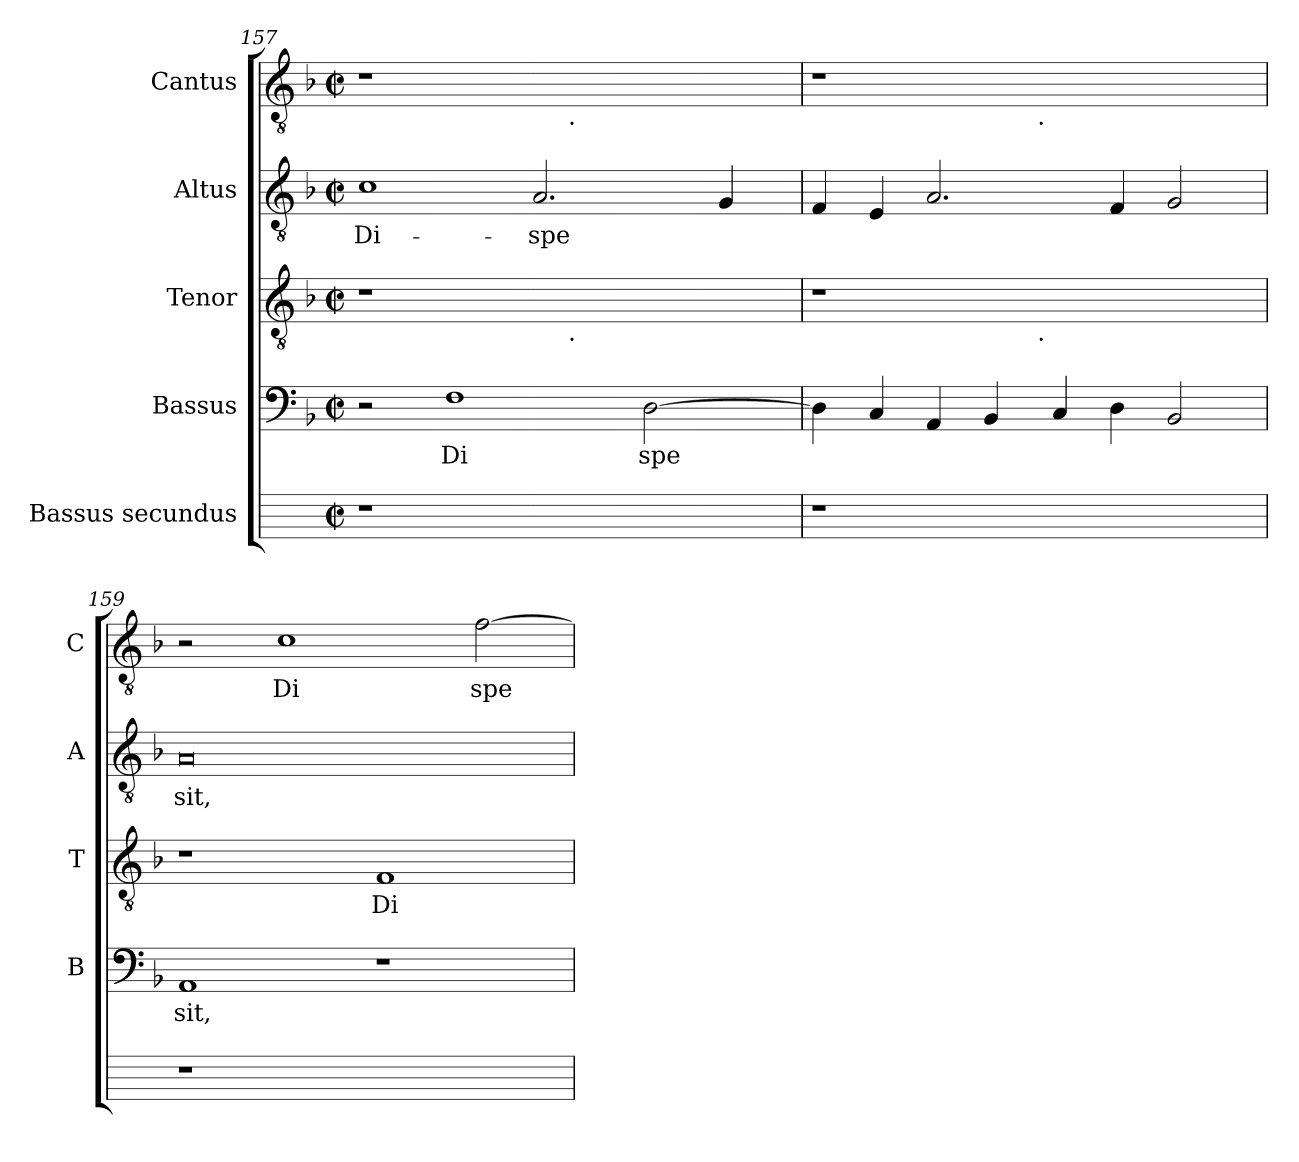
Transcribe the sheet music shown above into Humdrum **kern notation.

**kern	**kern	**text	**kern	**text	**kern	**text	**kern	**text
*part5	*part4	*part4	*part3	*part3	*part2	*part2	*part1	*part1
*staff5	*staff4	*staff4	*staff3	*staff3	*staff2	*staff2	*staff1	*staff1
*I"Bassus  secundus	*I"Bassus	*	*I"Tenor	*	*I"Altus	*	*I"Cantus	*
*	*I'B	*	*I'T	*	*I'A	*	*I'C	*
!!LO:LB:g=z
*	*clefF4	*	*clefGv2	*	*clefGv2	*	*clefGv2	*
*k[]	*k[b-]	*	*k[b-]	*	*k[b-]	*	*k[b-]	*
*C:	*F:	*	*F:	*	*F:	*	*F:	*
*M2/2	*M2/2	*	*M2/2	*	*M2/2	*	*M2/2	*
*met(c|)	*met(c|)	*	*met(c|)	*	*met(c|)	*	*met(c|)	*
=157	=157	=157	=157	=157	=157	=157	=157	=157
!	!	!	!	!	!	!LO:LY:b:cj	!	!
1r	2r	.	1r	.	1c	Di-	1r	.
!	!	!LO:LY:b:cj	!	!	!	!	!	!
.	1F	Di	.	.	.	.	.	.
!	!	!	!	!	!	!LO:LY:b:cj	!	!
1ryy	.	.	16..ryy	.	2.A/	-spe-	16..ryy	.
!	!	!	!	!	!	!	!LO:TX:b:t=.	!
!	!	!	!LO:TX:b:t=.	!	!	!	!	!
.	.	.	2ryy	.	.	.	2ryy	.
!	!	!LO:LY:b:cj	!	!	!	!	!	!
.	[>2D\	spe	.	.	.	.	.	.
.	.	.	4ryy	.	.	.	4ryy	.
!	!	!	!	!	!	!LO:LY:b:cj	!	!
.	.	.	.	.	4G/	--	.	.
.	.	.	8ryy	.	.	.	8ryy	.
.	.	.	64ryy	.	.	.	64ryy	.
=158	=158	=158	=158	=158	=158	=158	=158	=158
!	!	!LO:LY:b:cj	!	!	!	!LO:LY:b:cj	!	!
*	*	*	*^	*	*	*	*^	*
1r	4D\]	.	1r	2ryy	.	4F/	--	1r	2ryy	.
!	!	!LO:LY:b:cj	!	!	!	!	!LO:LY:b:cj	!	!	!
.	4C/	.	.	.	.	4E/	--	.	.	.
!	!	!LO:LY:b:cj	!	!	!	!	!LO:LY:b:cj	!	!	!
.	4AA/	.	.	4...ryy	.	2.A/	--	.	4...ryy	.
!	!	!LO:LY:b:cj	!	!	!	!	!	!	!	!
.	4BB-/	.	.	.	.	.	.	.	.	.
!	!	!	!	!	!	!	!	!	!LO:TX:b:t=.	!
!	!	!	!	!LO:TX:b:t=.	!	!	!	!	!	!
.	.	.	.	1ryy	.	.	.	.	1ryy	.
!	!	!LO:LY:b:cj	!	!	!	!	!	!	!	!
1ryy	4C/	.	1ryy	.	.	.	.	1ryy	.	.
!	!	!LO:LY:b:cj	!	!	!	!	!LO:LY:b:cj	!	!	!
.	4D\	.	.	.	.	4F/	--	.	.	.
!	!	!LO:LY:b:cj	!	!	!	!	!LO:LY:b:cj	!	!	!
.	2BB-/	.	.	.	.	2G/	--	.	.	.
.	.	.	.	32ryy	.	.	.	.	32ryy	.
=159	=159	=159	=159	=159	=159	=159	=159	=159	=159	=159
!	!	!LO:LY:b:cj	!	!	!	!	!LO:LY:b:cj	!	!	!
*	*	*	*v	*v	*	*	*	*v	*v	*
1r	1AA	sit,	1r	.	0A	-sit,	2r	.
!	!	!	!	!	!	!	!	!LO:LY:b:cj
.	.	.	.	.	.	.	1c	Di
!	!	!	!	!LO:LY:b:cj	!	!	!	!
1ryy	1r	.	1F	Di	.	.	.	.
!	!	!	!	!	!	!	!	!LO:LY:b:cj
.	.	.	.	.	.	.	[>2f\	spe
=	=	=	=	=	=	=	=	=
*-	*-	*-	*-	*-	*-	*-	*-	*-
